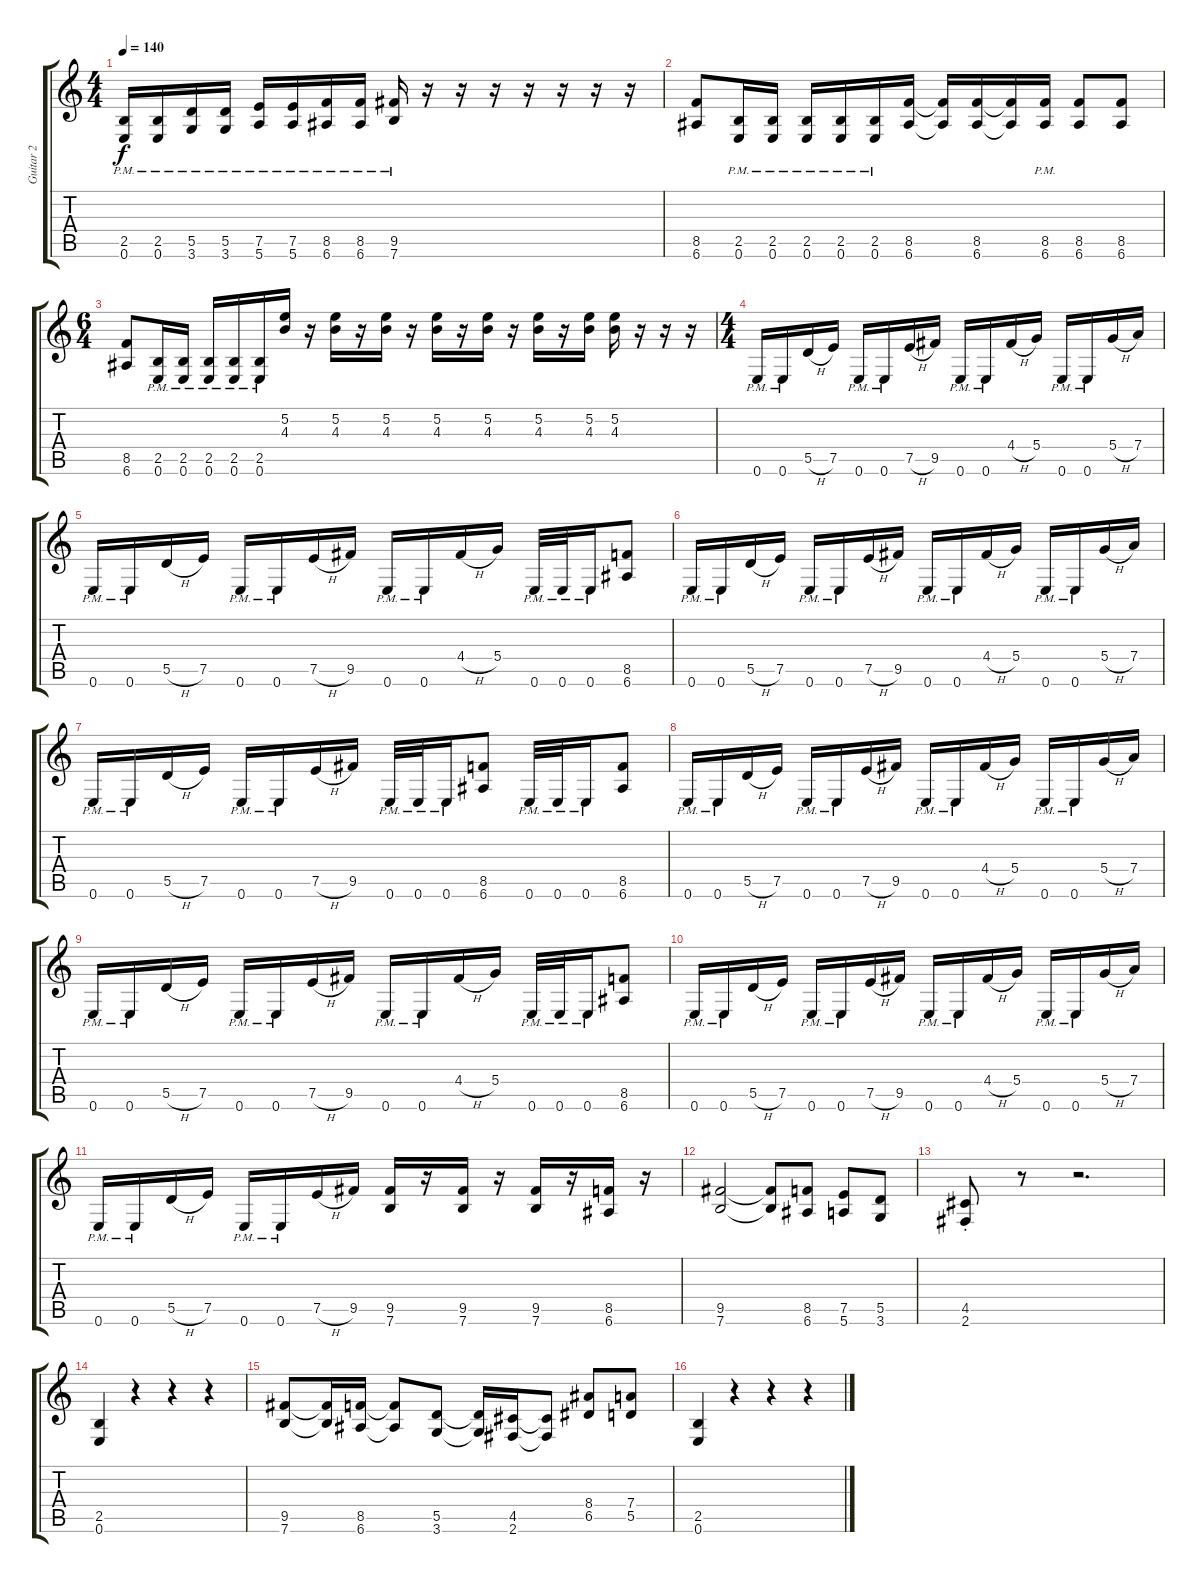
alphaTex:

\track ("Guitar 2" "Guitar 2") {instrument overdrivenguitar}
\staff {score tabs}
\tuning (E4 B3 G3 D3 A2 E2) {hide}
\ts (4 4)
\tempo 140
\clef g2
\ks c
(2.5{pm} 0.6{pm}).16{dy f} (2.5{pm} 0.6{pm}).16 (5.5{pm} 3.6{pm}).16 (5.5{pm} 3.6{pm}).16 (7.5{pm} 5.6{pm}).16 (7.5{pm} 5.6{pm}).16 (8.5{pm} 6.6{pm}).16 (8.5{pm} 6.6{pm}).16 (9.5{pm} 7.6{pm}).16 r.16 r.16 r.16 r.16 r.16 r.16 r.16 |
(8.5 6.6).8 (2.5{pm} 0.6{pm}).16 (2.5{pm} 0.6{pm}).16 (2.5{pm} 0.6{pm}).16 (2.5{pm} 0.6{pm}).16 (2.5{pm} 0.6{pm}).16 (8.5 6.6).16 (8.5{t} 6.6{t}).16 (8.5 6.6).16 (8.5{t} 6.6{t}).16 (8.5{pm} 6.6{pm}).16 (8.5 6.6).8 (8.5 6.6).8 |
\ts (6 4)
(8.5 6.6).8 (2.5{pm} 0.6{pm}).16 (2.5{pm} 0.6{pm}).16 (2.5{pm} 0.6{pm}).16 (2.5{pm} 0.6{pm}).16 (2.5{pm} 0.6{pm}).16 (5.2 4.3).16 r.16 (5.2 4.3).16 r.16 (5.2 4.3).16 r.16 (5.2 4.3).16 r.16 (5.2 4.3).16 r.16 (5.2 4.3).16 r.16 (5.2 4.3).16 (5.2 4.3).16 r.16 r.16 r.16 |
\ts (4 4)
0.6{pm}.16 0.6{pm}.16 5.5{h}.16 7.5.16 0.6{pm}.16 0.6{pm}.16 7.5{h}.16 9.5.16 0.6{pm}.16 0.6{pm}.16 4.4{h}.16 5.4.16 0.6{pm}.16 0.6{pm}.16 5.4{h}.16 7.4.16 |
0.6{pm}.16 0.6{pm}.16 5.5{h}.16 7.5.16 0.6{pm}.16 0.6{pm}.16 7.5{h}.16 9.5.16 0.6{pm}.16 0.6{pm}.16 4.4{h}.16 5.4.16 0.6{pm}.32 0.6{pm}.32 0.6{pm}.16 (8.5 6.6).8 |
0.6{pm}.16 0.6{pm}.16 5.5{h}.16 7.5.16 0.6{pm}.16 0.6{pm}.16 7.5{h}.16 9.5.16 0.6{pm}.16 0.6{pm}.16 4.4{h}.16 5.4.16 0.6{pm}.16 0.6{pm}.16 5.4{h}.16 7.4.16 |
0.6{pm}.16 0.6{pm}.16 5.5{h}.16 7.5.16 0.6{pm}.16 0.6{pm}.16 7.5{h}.16 9.5.16 0.6{pm}.32 0.6{pm}.32 0.6{pm}.16 (8.5 6.6).8 0.6{pm}.32 0.6{pm}.32 0.6{pm}.16 (8.5 6.6).8 |
0.6{pm}.16 0.6{pm}.16 5.5{h}.16 7.5.16 0.6{pm}.16 0.6{pm}.16 7.5{h}.16 9.5.16 0.6{pm}.16 0.6{pm}.16 4.4{h}.16 5.4.16 0.6{pm}.16 0.6{pm}.16 5.4{h}.16 7.4.16 |
0.6{pm}.16 0.6{pm}.16 5.5{h}.16 7.5.16 0.6{pm}.16 0.6{pm}.16 7.5{h}.16 9.5.16 0.6{pm}.16 0.6{pm}.16 4.4{h}.16 5.4.16 0.6{pm}.32 0.6{pm}.32 0.6{pm}.16 (8.5 6.6).8 |
0.6{pm}.16 0.6{pm}.16 5.5{h}.16 7.5.16 0.6{pm}.16 0.6{pm}.16 7.5{h}.16 9.5.16 0.6{pm}.16 0.6{pm}.16 4.4{h}.16 5.4.16 0.6{pm}.16 0.6{pm}.16 5.4{h}.16 7.4.16 |
0.6{pm}.16 0.6{pm}.16 5.5{h}.16 7.5.16 0.6{pm}.16 0.6{pm}.16 7.5{h}.16 9.5.16 (9.5 7.6).16 r.16 (9.5 7.6).16 r.16 (9.5 7.6).16 r.16 (8.5 6.6).16 r.16 |
(9.5 7.6).2 (9.5{t} 7.6{t}).8 (8.5 6.6).8 (7.5 5.6).8 (5.5 3.6).8 |
(4.5{st} 2.6{st}).8 r.8 r.2{d} |
(2.5 0.6).4 r.4 r.4 r.4 |
(9.5 7.6).8 (9.5{t} 7.6{t}).16 (8.5 6.6).16 (8.5{t} 6.6{t}).8 (5.5 3.6).8 (5.5{t} 3.6{t}).16 (4.5 2.6).16 (4.5{t} 2.6{t}).8 (8.4 6.5).8 (7.4 5.5).8 |
(2.5 0.6).4 r.4 r.4 r.4
